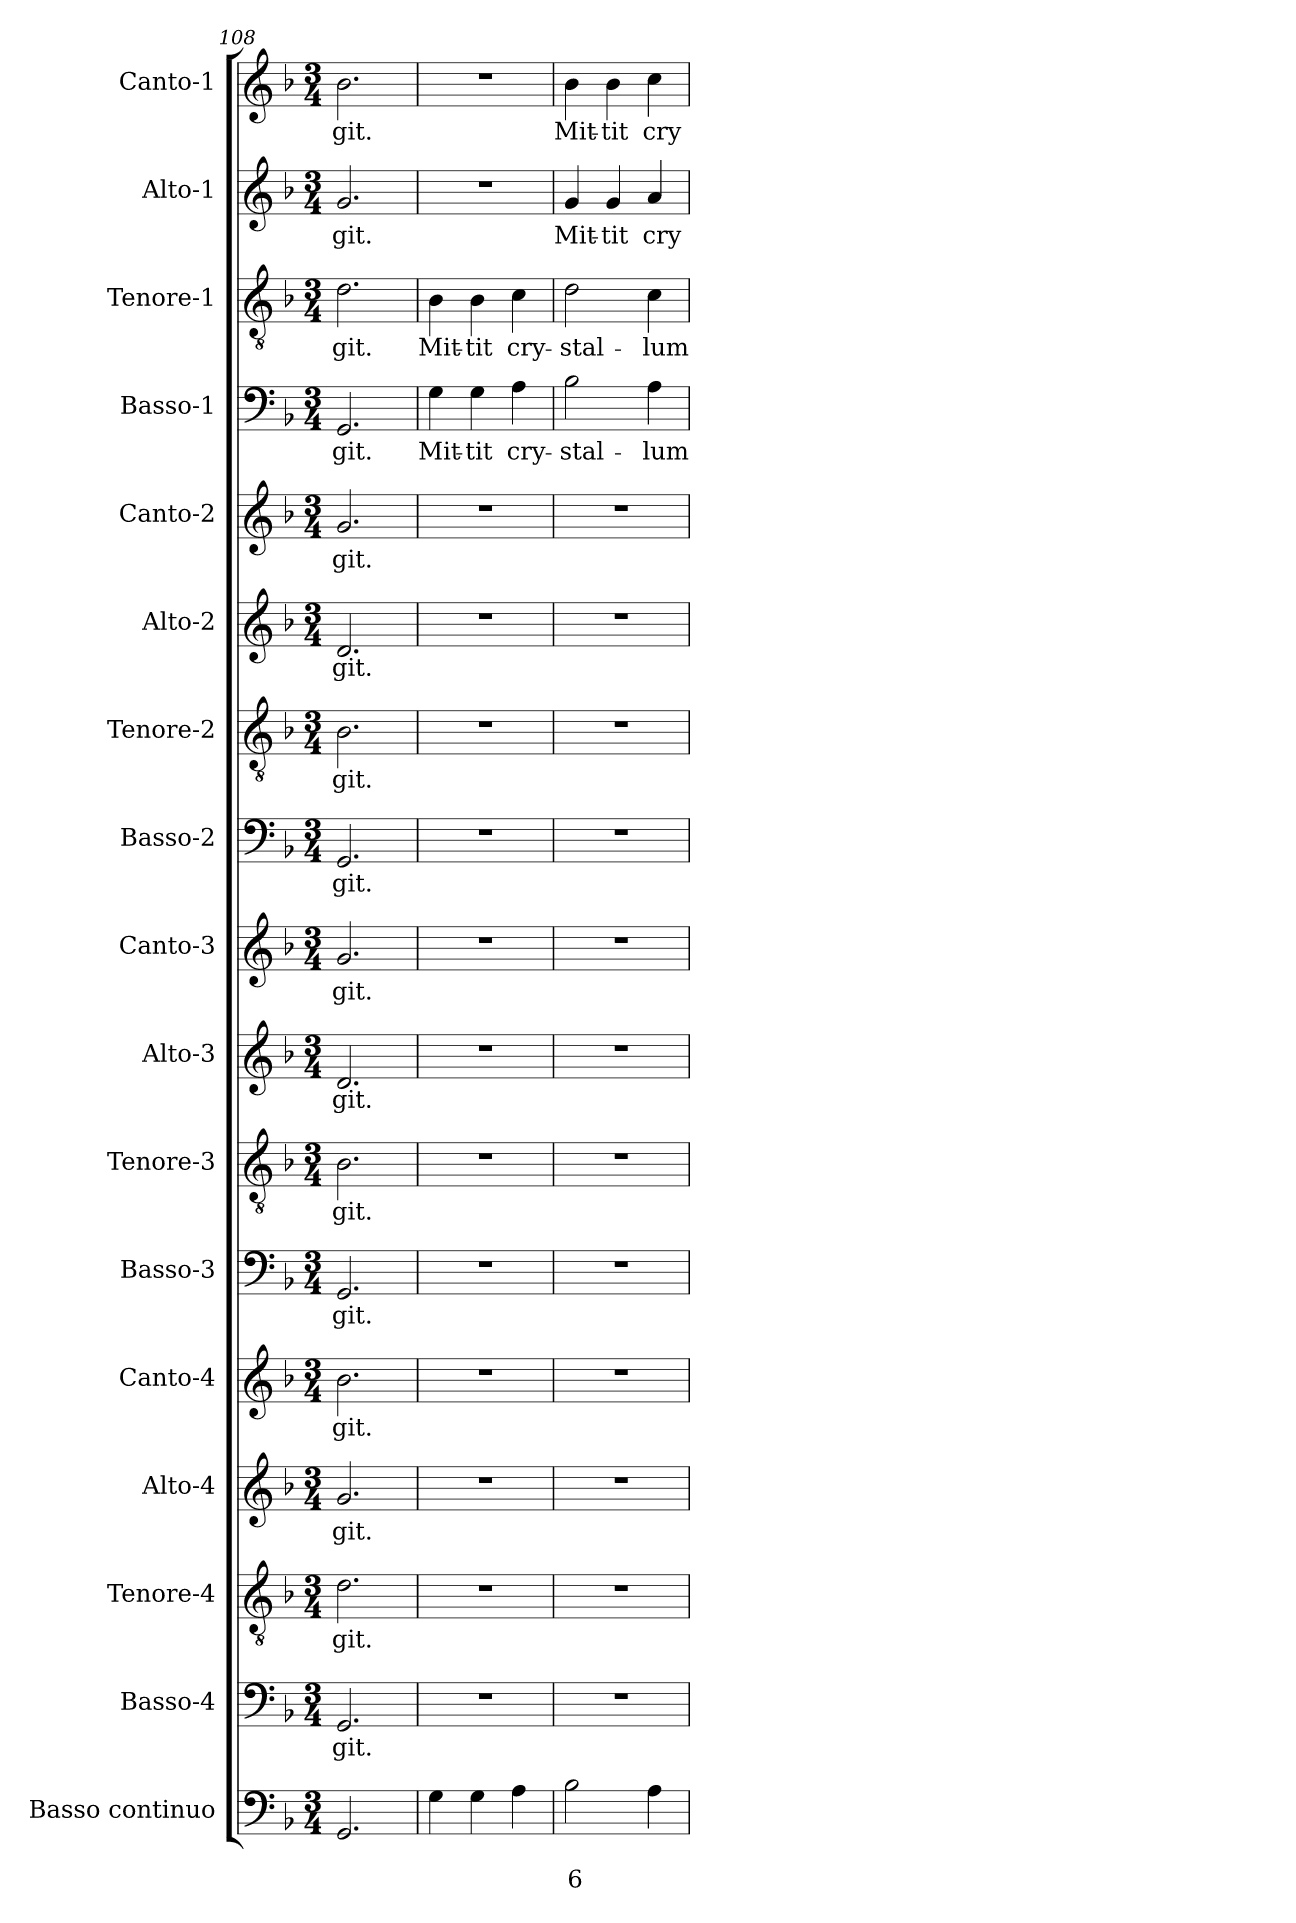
**kern	**text	**text	**kern	**text	**kern	**text	**kern	**text	**kern	**text	**kern	**text	**kern	**text	**kern	**text	**kern	**text	**kern	**text	**kern	**text	**kern	**text	**kern	**text	**kern	**text	**kern	**text	**kern	**text	**kern	**text
*part17	*part17	*part17	*part16	*part16	*part15	*part15	*part14	*part14	*part13	*part13	*part12	*part12	*part11	*part11	*part10	*part10	*part9	*part9	*part8	*part8	*part7	*part7	*part6	*part6	*part5	*part5	*part4	*part4	*part3	*part3	*part2	*part2	*part1	*part1
*staff17	*staff17	*staff17	*staff16	*staff16	*staff15	*staff15	*staff14	*staff14	*staff13	*staff13	*staff12	*staff12	*staff11	*staff11	*staff10	*staff10	*staff9	*staff9	*staff8	*staff8	*staff7	*staff7	*staff6	*staff6	*staff5	*staff5	*staff4	*staff4	*staff3	*staff3	*staff2	*staff2	*staff1	*staff1
*I"Basso continuo	*	*	*I"Basso-4	*	*I"Tenore-4	*	*I"Alto-4	*	*I"Canto-4	*	*I"Basso-3	*	*I"Tenore-3	*	*I"Alto-3	*	*I"Canto-3	*	*I"Basso-2	*	*I"Tenore-2	*	*I"Alto-2	*	*I"Canto-2	*	*I"Basso-1	*	*I"Tenore-1	*	*I"Alto-1	*	*I"Canto-1	*
*I'BC	*	*	*I'B4	*	*I'T4	*	*I'A4	*	*I'C4	*	*I'B3	*	*I'T3	*	*I'A3	*	*I'C3	*	*I'B2	*	*I'T2	*	*I'A2	*	*I'C2	*	*I'B1	*	*I'T1	*	*I'A1	*	*I'C1	*
*clefF4	*	*	*clefF4	*	*clefGv2	*	*clefG2	*	*clefG2	*	*clefF4	*	*clefGv2	*	*clefG2	*	*clefG2	*	*clefF4	*	*clefGv2	*	*clefG2	*	*clefG2	*	*clefF4	*	*clefGv2	*	*clefG2	*	*clefG2	*
*k[b-]	*	*	*k[b-]	*	*k[b-]	*	*k[b-]	*	*k[b-]	*	*k[b-]	*	*k[b-]	*	*k[b-]	*	*k[b-]	*	*k[b-]	*	*k[b-]	*	*k[b-]	*	*k[b-]	*	*k[b-]	*	*k[b-]	*	*k[b-]	*	*k[b-]	*
*F:	*	*	*F:	*	*F:	*	*F:	*	*F:	*	*F:	*	*F:	*	*F:	*	*F:	*	*F:	*	*F:	*	*F:	*	*F:	*	*F:	*	*F:	*	*F:	*	*F:	*
*M3/4	*	*	*M3/4	*	*M3/4	*	*M3/4	*	*M3/4	*	*M3/4	*	*M3/4	*	*M3/4	*	*M3/4	*	*M3/4	*	*M3/4	*	*M3/4	*	*M3/4	*	*M3/4	*	*M3/4	*	*M3/4	*	*M3/4	*
=108	=108	=108	=108	=108	=108	=108	=108	=108	=108	=108	=108	=108	=108	=108	=108	=108	=108	=108	=108	=108	=108	=108	=108	=108	=108	=108	=108	=108	=108	=108	=108	=108	=108	=108
!	!	!	!	!LO:LY:b	!	!	!	!	!	!	!	!	!	!	!	!	!	!	!	!	!	!	!	!	!	!	!	!	!	!	!	!	!	!
!	!	!	!	!	!	!LO:LY:b	!	!	!	!	!	!	!	!	!	!	!	!	!	!	!	!	!	!	!	!	!	!	!	!	!	!	!	!
!	!	!	!	!	!	!	!	!LO:LY:b	!	!	!	!	!	!	!	!	!	!	!	!	!	!	!	!	!	!	!	!	!	!	!	!	!	!
!	!	!	!	!	!	!	!	!	!	!LO:LY:b	!	!	!	!	!	!	!	!	!	!	!	!	!	!	!	!	!	!	!	!	!	!	!	!
!	!	!	!	!	!	!	!	!	!	!	!	!LO:LY:b	!	!	!	!	!	!	!	!	!	!	!	!	!	!	!	!	!	!	!	!	!	!
!	!	!	!	!	!	!	!	!	!	!	!	!	!	!LO:LY:b	!	!	!	!	!	!	!	!	!	!	!	!	!	!	!	!	!	!	!	!
!	!	!	!	!	!	!	!	!	!	!	!	!	!	!	!	!LO:LY:b	!	!	!	!	!	!	!	!	!	!	!	!	!	!	!	!	!	!
!	!	!	!	!	!	!	!	!	!	!	!	!	!	!	!	!	!	!LO:LY:b	!	!	!	!	!	!	!	!	!	!	!	!	!	!	!	!
!	!	!	!	!	!	!	!	!	!	!	!	!	!	!	!	!	!	!	!	!LO:LY:b	!	!	!	!	!	!	!	!	!	!	!	!	!	!
!	!	!	!	!	!	!	!	!	!	!	!	!	!	!	!	!	!	!	!	!	!	!LO:LY:b	!	!	!	!	!	!	!	!	!	!	!	!
!	!	!	!	!	!	!	!	!	!	!	!	!	!	!	!	!	!	!	!	!	!	!	!	!LO:LY:b	!	!	!	!	!	!	!	!	!	!
!	!	!	!	!	!	!	!	!	!	!	!	!	!	!	!	!	!	!	!	!	!	!	!	!	!	!LO:LY:b	!	!	!	!	!	!	!	!
!	!	!	!	!	!	!	!	!	!	!	!	!	!	!	!	!	!	!	!	!	!	!	!	!	!	!	!	!LO:LY:b	!	!	!	!	!	!
!	!	!	!	!	!	!	!	!	!	!	!	!	!	!	!	!	!	!	!	!	!	!	!	!	!	!	!	!	!	!LO:LY:b	!	!	!	!
!	!	!	!	!	!	!	!	!	!	!	!	!	!	!	!	!	!	!	!	!	!	!	!	!	!	!	!	!	!	!	!	!LO:LY:b	!	!
!	!	!	!	!	!	!	!	!	!	!	!	!	!	!	!	!	!	!	!	!	!	!	!	!	!	!	!	!	!	!	!	!	!	!LO:LY:b
2.GG/	.	.	2.GG/	-git.	2.d\	-git.	2.g/	-git.	2.b-\	-git.	2.GG/	-git.	2.B-\	-git.	2.d/	-git.	2.g/	-git.	2.GG/	-git.	2.B-\	-git.	2.d/	-git.	2.g/	-git.	2.GG/	-git.	2.d\	-git.	2.g/	-git.	2.b-\	-git.
!!LO:PB:g=z
=109	=109	=109	=109	=109	=109	=109	=109	=109	=109	=109	=109	=109	=109	=109	=109	=109	=109	=109	=109	=109	=109	=109	=109	=109	=109	=109	=109	=109	=109	=109	=109	=109	=109	=109
!	!	!	!	!	!	!	!	!	!	!	!	!	!	!	!	!	!	!	!	!	!	!	!	!	!	!	!	!LO:LY:b	!	!	!	!	!	!
!	!	!	!	!	!	!	!	!	!	!	!	!	!	!	!	!	!	!	!	!	!	!	!	!	!	!	!	!	!	!LO:LY:b	!	!	!	!
4G\	.	.	2.r	.	2.r	.	2.r	.	2.r	.	2.r	.	2.r	.	2.r	.	2.r	.	2.r	.	2.r	.	2.r	.	2.r	.	4G\	Mit-	4B-\	Mit-	2.r	.	2.r	.
!	!	!	!	!	!	!	!	!	!	!	!	!	!	!	!	!	!	!	!	!	!	!	!	!	!	!	!	!LO:LY:b	!	!	!	!	!	!
!	!	!	!	!	!	!	!	!	!	!	!	!	!	!	!	!	!	!	!	!	!	!	!	!	!	!	!	!	!	!LO:LY:b	!	!	!	!
4G\	.	.	.	.	.	.	.	.	.	.	.	.	.	.	.	.	.	.	.	.	.	.	.	.	.	.	4G\	-tit	4B-\	-tit	.	.	.	.
!	!	!	!	!	!	!	!	!	!	!	!	!	!	!	!	!	!	!	!	!	!	!	!	!	!	!	!	!LO:LY:b	!	!	!	!	!	!
!	!	!	!	!	!	!	!	!	!	!	!	!	!	!	!	!	!	!	!	!	!	!	!	!	!	!	!	!	!	!LO:LY:b	!	!	!	!
4A\	.	.	.	.	.	.	.	.	.	.	.	.	.	.	.	.	.	.	.	.	.	.	.	.	.	.	4A\	cry-	4c\	cry-	.	.	.	.
=110	=110	=110	=110	=110	=110	=110	=110	=110	=110	=110	=110	=110	=110	=110	=110	=110	=110	=110	=110	=110	=110	=110	=110	=110	=110	=110	=110	=110	=110	=110	=110	=110	=110	=110
!	!	!LO:LY:b	!	!	!	!	!	!	!	!	!	!	!	!	!	!	!	!	!	!	!	!	!	!	!	!	!	!	!	!	!	!	!	!
!	!	!	!	!	!	!	!	!	!	!	!	!	!	!	!	!	!	!	!	!	!	!	!	!	!	!	!	!LO:LY:b	!	!	!	!	!	!
!	!	!	!	!	!	!	!	!	!	!	!	!	!	!	!	!	!	!	!	!	!	!	!	!	!	!	!	!	!	!LO:LY:b	!	!	!	!
!	!	!	!	!	!	!	!	!	!	!	!	!	!	!	!	!	!	!	!	!	!	!	!	!	!	!	!	!	!	!	!	!LO:LY:b	!	!
!	!	!	!	!	!	!	!	!	!	!	!	!	!	!	!	!	!	!	!	!	!	!	!	!	!	!	!	!	!	!	!	!	!	!LO:LY:b
2B-\	.	6	2.r	.	2.r	.	2.r	.	2.r	.	2.r	.	2.r	.	2.r	.	2.r	.	2.r	.	2.r	.	2.r	.	2.r	.	2B-\	-stal-	2d\	-stal-	4g/	Mit-	4b-\	Mit-
!	!	!	!	!	!	!	!	!	!	!	!	!	!	!	!	!	!	!	!	!	!	!	!	!	!	!	!	!	!	!	!	!LO:LY:b	!	!
!	!	!	!	!	!	!	!	!	!	!	!	!	!	!	!	!	!	!	!	!	!	!	!	!	!	!	!	!	!	!	!	!	!	!LO:LY:b
.	.	.	.	.	.	.	.	.	.	.	.	.	.	.	.	.	.	.	.	.	.	.	.	.	.	.	.	.	.	.	4g/	-tit	4b-\	-tit
!	!	!	!	!	!	!	!	!	!	!	!	!	!	!	!	!	!	!	!	!	!	!	!	!	!	!	!	!LO:LY:b	!	!	!	!	!	!
!	!	!	!	!	!	!	!	!	!	!	!	!	!	!	!	!	!	!	!	!	!	!	!	!	!	!	!	!	!	!LO:LY:b	!	!	!	!
!	!	!	!	!	!	!	!	!	!	!	!	!	!	!	!	!	!	!	!	!	!	!	!	!	!	!	!	!	!	!	!	!LO:LY:b	!	!
!	!	!	!	!	!	!	!	!	!	!	!	!	!	!	!	!	!	!	!	!	!	!	!	!	!	!	!	!	!	!	!	!	!	!LO:LY:b
4A\	.	.	.	.	.	.	.	.	.	.	.	.	.	.	.	.	.	.	.	.	.	.	.	.	.	.	4A\	-lum	4c\	-lum	4a/	cry-	4cc\	cry-
=	=	=	=	=	=	=	=	=	=	=	=	=	=	=	=	=	=	=	=	=	=	=	=	=	=	=	=	=	=	=	=	=	=	=
*-	*-	*-	*-	*-	*-	*-	*-	*-	*-	*-	*-	*-	*-	*-	*-	*-	*-	*-	*-	*-	*-	*-	*-	*-	*-	*-	*-	*-	*-	*-	*-	*-	*-	*-
